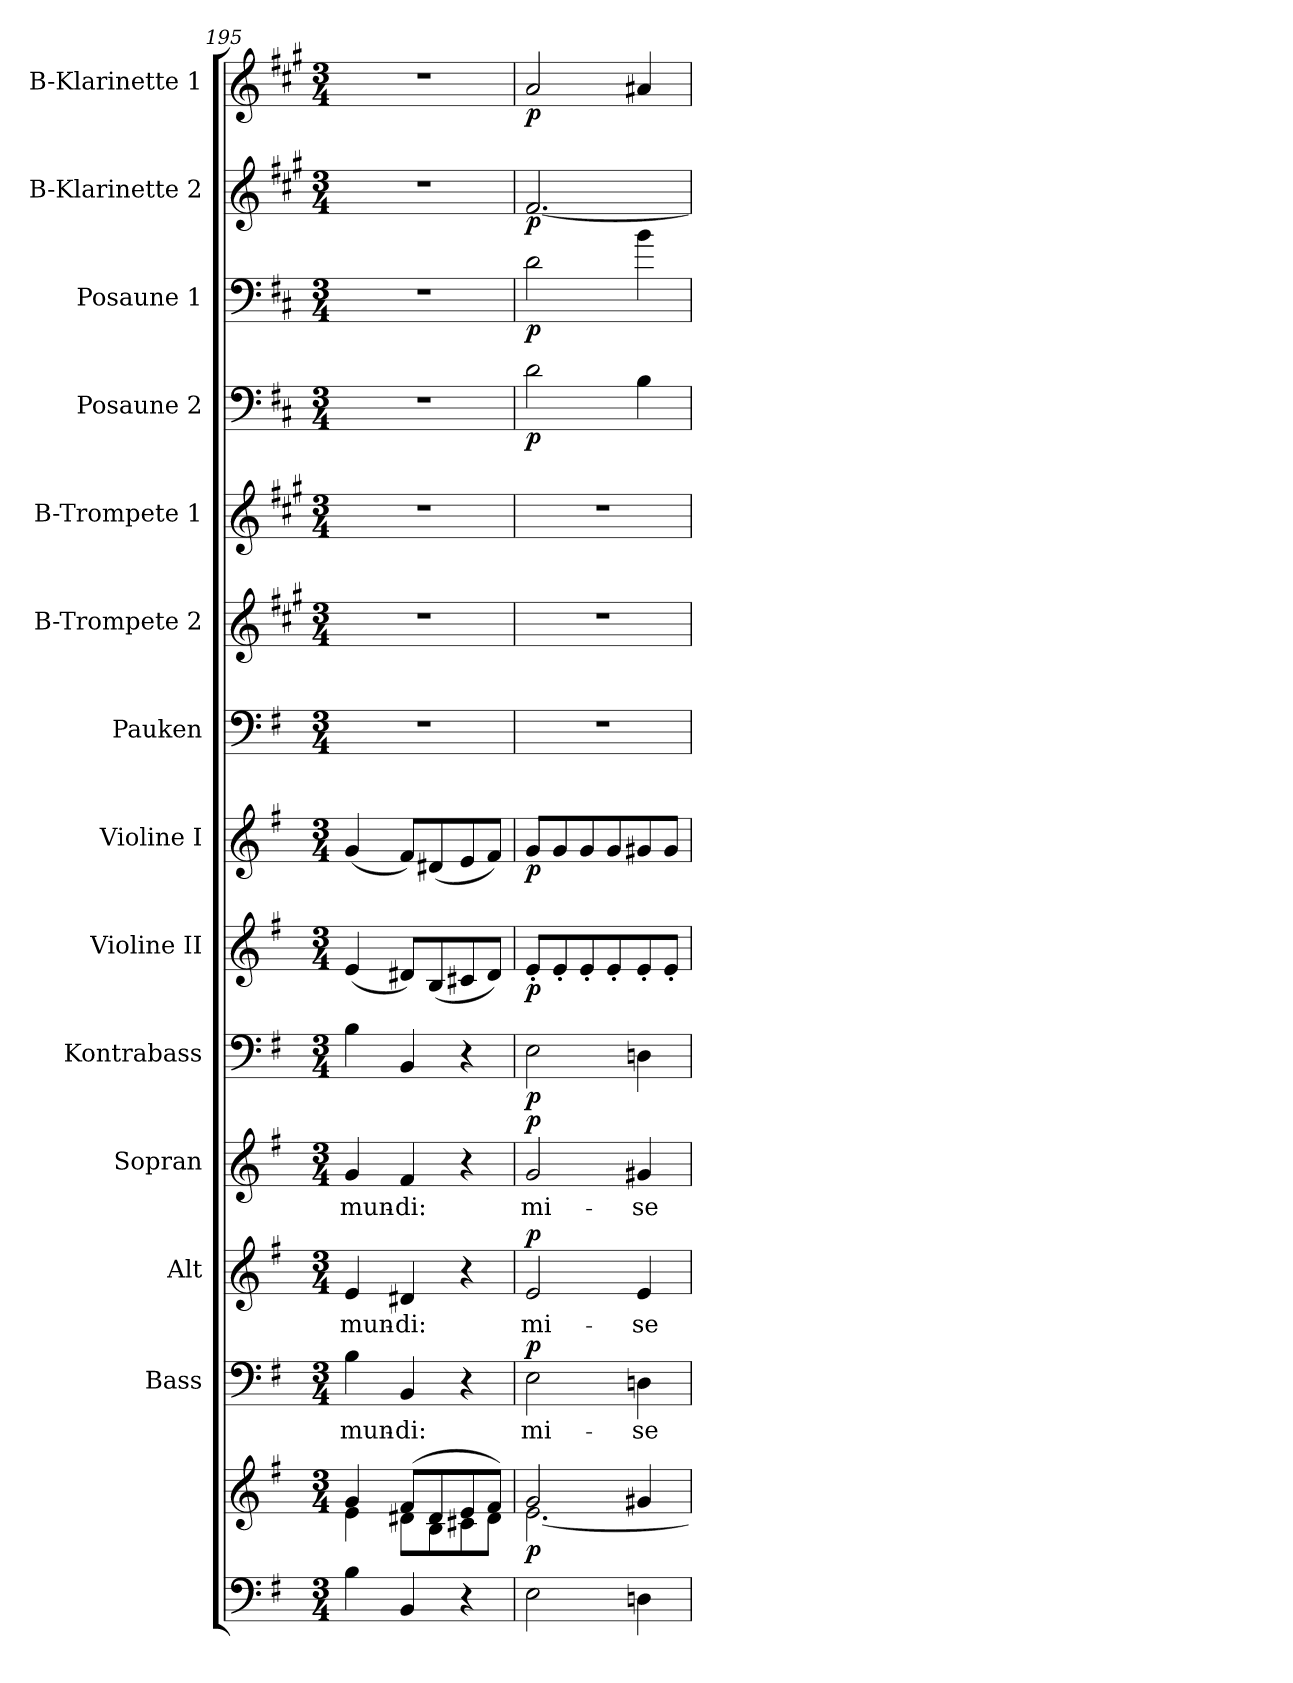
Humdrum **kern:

**kern	**kern	**dynam	**kern	**text	**dynam	**kern	**text	**dynam	**kern	**text	**dynam	**kern	**dynam	**kern	**dynam	**kern	**dynam	**kern	**kern	**kern	**kern	**dynam	**kern	**dynam	**kern	**dynam	**kern	**dynam
*part14	*part14	*part14	*part13	*part13	*part13	*part12	*part12	*part12	*part11	*part11	*part11	*part10	*part10	*part9	*part9	*part8	*part8	*part7	*part6	*part5	*part4	*part4	*part3	*part3	*part2	*part2	*part1	*part1
*staff15	*staff14	*staff14/15	*staff13	*staff13	*staff13	*staff12	*staff12	*staff12	*staff11	*staff11	*staff11	*staff10	*staff10	*staff9	*staff9	*staff8	*staff8	*staff7	*staff6	*staff5	*staff4	*staff4	*staff3	*staff3	*staff2	*staff2	*staff1	*staff1
*	*	*	*I"Bass	*	*	*I"Alt	*	*	*I"Sopran	*	*	*I"Kontrabass	*	*I"Violine II	*	*I"Violine I	*	*I"Pauken	*I"B-Trompete 2	*I"B-Trompete 1	*I"Posaune 2	*	*I"Posaune 1	*	*I"B-Klarinette 2	*	*I"B-Klarinette 1	*
*	*	*	*I'B.	*	*	*I'A.	*	*	*I'S.	*	*	*I'Kb.	*	*I'Vl. II	*	*I'Vl. I	*	*I'Pk.	*I'B Trp. 2	*I'B Trp. 1	*I'Pos. 2	*	*I'Pos. 1	*	*I'B Kl. 2	*	*I'B Kl. 1	*
*clefF4	*clefG2	*	*clefF4	*	*	*clefG2	*	*	*clefG2	*	*	*clefF4	*	*clefG2	*	*clefG2	*	*clefF4	*clefG2	*clefG2	*clefF4	*	*clefF4	*	*clefG2	*	*clefG2	*
*	*	*	*	*	*	*	*	*	*	*	*	*ITrd7c12	*	*	*	*	*	*	*ITrd1c2	*ITrd1c2	*ITrd4c7	*	*ITrd4c7	*	*ITrd1c2	*	*ITrd1c2	*
*k[f#]	*k[f#]	*	*k[f#]	*	*	*k[f#]	*	*	*k[f#]	*	*	*k[f#]	*	*k[f#]	*	*k[f#]	*	*k[f#]	*k[f#]	*k[f#]	*k[f#]	*	*k[f#]	*	*k[f#]	*	*k[f#]	*
*G:	*G:	*	*G:	*	*	*G:	*	*	*G:	*	*	*G:	*	*G:	*	*G:	*	*G:	*G:	*G:	*G:	*	*G:	*	*G:	*	*G:	*
*M3/4	*M3/4	*	*M3/4	*	*	*M3/4	*	*	*M3/4	*	*	*M3/4	*	*M3/4	*	*M3/4	*	*M3/4	*M3/4	*M3/4	*M3/4	*	*M3/4	*	*M3/4	*	*M3/4	*
=195	=195	=195	=195	=195	=195	=195	=195	=195	=195	=195	=195	=195	=195	=195	=195	=195	=195	=195	=195	=195	=195	=195	=195	=195	=195	=195	=195	=195
*	*^	*	*	*	*	*	*	*	*	*	*	*	*	*	*	*	*	*	*	*	*	*	*	*	*	*	*	*
!	!	!	!	!	!LO:LY:b	!	!	!LO:LY:b	!	!	!LO:LY:b	!	!	!	!	!	!	!	!	!	!	!	!	!	!	!	!	!	!
4B\	4g/	4e\	.	4B\	mun-	.	4e/	mun-	.	4g/	mun-	.	4BB\	.	(<4e/	.	(<4g/	.	2.r	2.r	2.r	2.r	.	2.r	.	2.r	.	2.r	.
!	!	!	!	!	!LO:LY:b	!	!	!LO:LY:b	!	!	!LO:LY:b	!	!	!	!	!	!	!	!	!	!	!	!	!	!	!	!	!	!
4BB/	(>8f#/L	8d#X\L	.	4BB/	-di:	.	4d#X/	-di:	.	4f#/	-di:	.	4BBB/	.	8d#X/L)	.	8f#/L)	.	.	.	.	.	.	.	.	.	.	.	.
.	8d#/	8B\	.	.	.	.	.	.	.	.	.	.	.	.	(<8B/	.	(<8d#X/	.	.	.	.	.	.	.	.	.	.	.	.
4r	8e/	8c#X\	.	4r	.	.	4r	.	.	4r	.	.	4r	.	8c#X/	.	8e/	.	.	.	.	.	.	.	.	.	.	.	.
.	8f#/J)	8d#\J	.	.	.	.	.	.	.	.	.	.	.	.	8d#/J)	.	8f#/J)	.	.	.	.	.	.	.	.	.	.	.	.
=196	=196	=196	=196	=196	=196	=196	=196	=196	=196	=196	=196	=196	=196	=196	=196	=196	=196	=196	=196	=196	=196	=196	=196	=196	=196	=196	=196	=196	=196
!	!	!	!LO:DY:b	!	!LO:LY:b	!LO:DY:a	!	!LO:LY:b	!LO:DY:a	!	!LO:LY:b	!LO:DY:a	!	!LO:DY:b	!	!LO:DY:b	!	!LO:DY:b	!	!	!	!	!LO:DY:b	!	!LO:DY:b	!	!LO:DY:b	!	!LO:DY:b
2E\	2g/	[<2.e\	p	2E\	mi-	p	2e/	mi-	p	2g/	mi-	p	2EE\	p	8e'</L	p	8g/L	p	2.r	2.r	2.r	2G\	p	2G\	p	[2.e/	p	2g/	p
.	.	.	.	.	.	.	.	.	.	.	.	.	.	.	8e'</	.	8g/	.	.	.	.	.	.	.	.	.	.	.	.
.	.	.	.	.	.	.	.	.	.	.	.	.	.	.	8e'</	.	8g/	.	.	.	.	.	.	.	.	.	.	.	.
.	.	.	.	.	.	.	.	.	.	.	.	.	.	.	8e'</	.	8g/	.	.	.	.	.	.	.	.	.	.	.	.
!	!	!	!	!	!LO:LY:b	!	!	!LO:LY:b	!	!	!LO:LY:b	!	!	!	!	!	!	!	!	!	!	!	!	!	!	!	!	!	!
4Dn\	4g#X/	.	.	4Dn\	-se-	.	4e/	-se-	.	4g#X/	-se-	.	4DDn\	.	8e'</	.	8g#X/	.	.	.	.	4E\	.	4e\	.	.	.	4g#X/	.
.	.	.	.	.	.	.	.	.	.	.	.	.	.	.	8e'</J	.	8g#/J	.	.	.	.	.	.	.	.	.	.	.	.
*	*v	*v	*	*	*	*	*	*	*	*	*	*	*	*	*	*	*	*	*	*	*	*	*	*	*	*	*	*	*
=	=	=	=	=	=	=	=	=	=	=	=	=	=	=	=	=	=	=	=	=	=	=	=	=	=	=	=	=
*-	*-	*-	*-	*-	*-	*-	*-	*-	*-	*-	*-	*-	*-	*-	*-	*-	*-	*-	*-	*-	*-	*-	*-	*-	*-	*-	*-	*-
